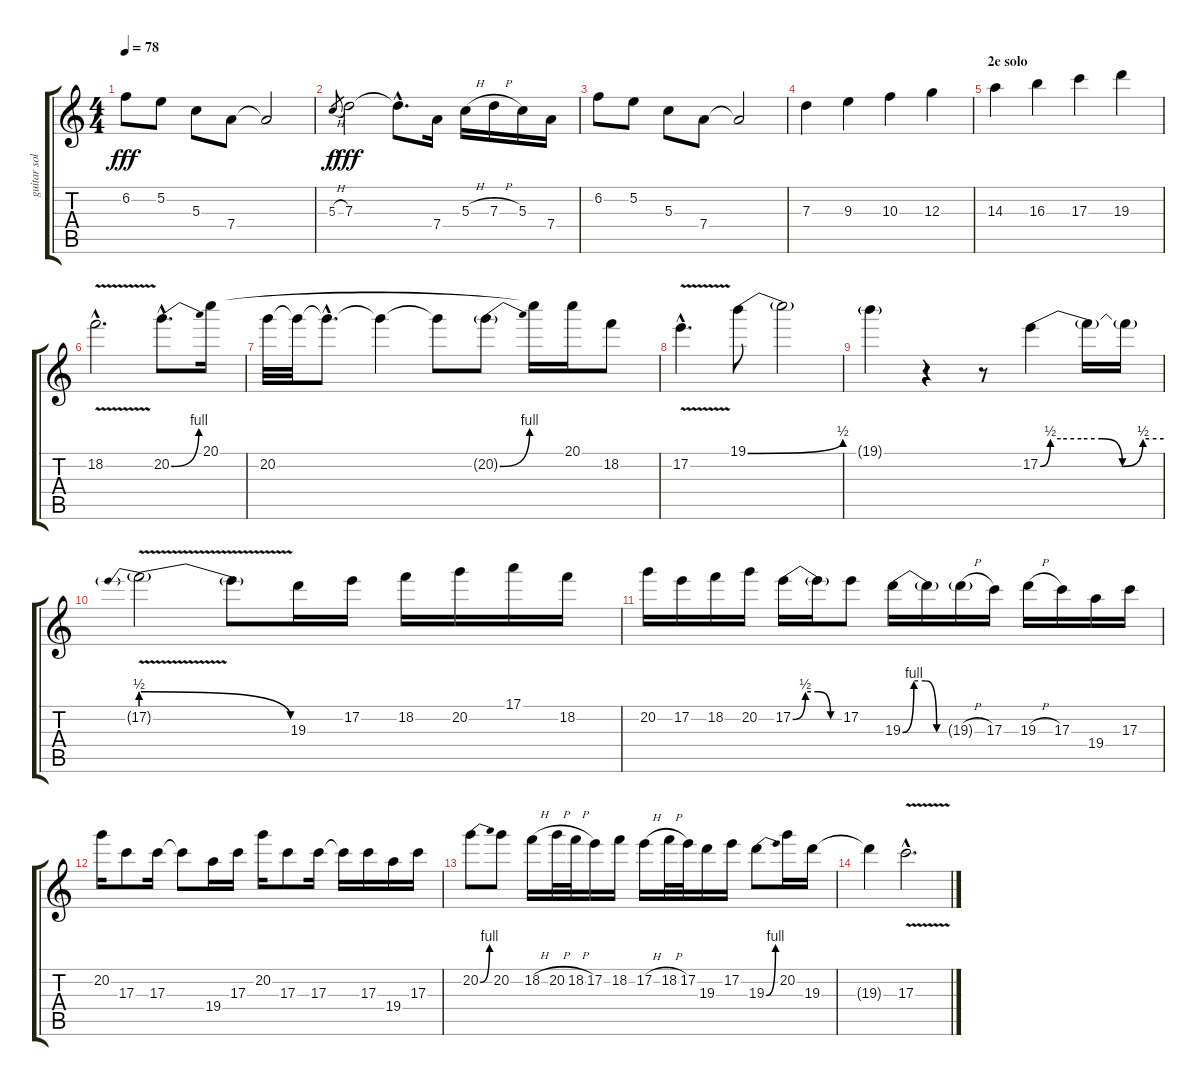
\track ("guitar solo" "guitar sol") {instrument distortionguitar}
\staff {score tabs}
\tuning (E4 B3 G3 D3 A2 E2) {hide}
\ts (4 4)
\tempo 78
\clef g2
\ks c
6.2.8{dy fff} 5.2.8 5.3.8 7.4.8 7.4{t}.2 |
5.3{h}.8{gr dy f} 7.3.2{dy fff} 7.3{hac t}.8{d} 7.4.16 5.3{h}.16 7.3{h}.16 5.3.16 7.4.16 |
6.2.8 5.2.8 5.3.8 7.4.8 7.4{t}.2 |
7.3.4 9.3.4 10.3.4 12.3.4 |
\section ("" "2e solo")
14.3.4 16.3.4 17.3.4 19.3.4 |
18.2{v hac}.2{d} 20.2{be (bend 0 0 60 4) hac}.8{d} 20.1.16 |
20.2.32 20.2{t}.32 20.2{hac t}.8{d} 20.2{t}.4 20.2{t}.8 20.2{be (bend 0 0 60 4) g}.8 20.1{t}.16 20.1.16 18.2.8 |
17.2{v hac}.4{d} 19.1{be (bend 0 0 60 2)}.8 19.1{t}.2 |
19.1{g}.4 r.4 r.8 17.2{be (custom 0 0 5 2 10 2 20 2 30 2 40 0 50 2 60 2)}.4 17.2{t}.16 17.2{t}.16 |
17.2{be (prebendrelease 0 2 60 0) v g}.2 17.2{t}.8 19.3.16 17.2.16 18.2.16 20.2.16 17.1.16 18.2.16 |
20.2.16 17.2.16 18.2.16 20.2.16 17.2{be (custom 0 0 15 2 30 2 45 0 60 0)}.16 17.2{t}.16 17.2.8 19.3{be (custom 0 0 15 4 30 4 45 0 60 0)}.16 19.3{t}.16 19.3{h g}.16 17.3.16 19.3{h}.16 17.3.16 19.4.16 17.3.16 |
20.2.16 17.3.8 17.3.16 17.3{t}.8 19.4.16 17.3.16 20.2.16 17.3.8 17.3.16 17.3{t}.16 17.3.16 19.4.16 17.3.16 |
20.2{be (bend 0 0 60 4)}.8 20.2.8 18.2{h}.16 20.2{h}.32 18.2{h}.32 17.2.16 18.2.16 17.2{h}.16 18.2{h}.32 17.2.32 19.3.16 17.2.16 19.3{be (bend 0 0 60 4)}.8 20.2.16 19.3.16 |
19.3{t}.4 17.3{v hac}.2{d}
